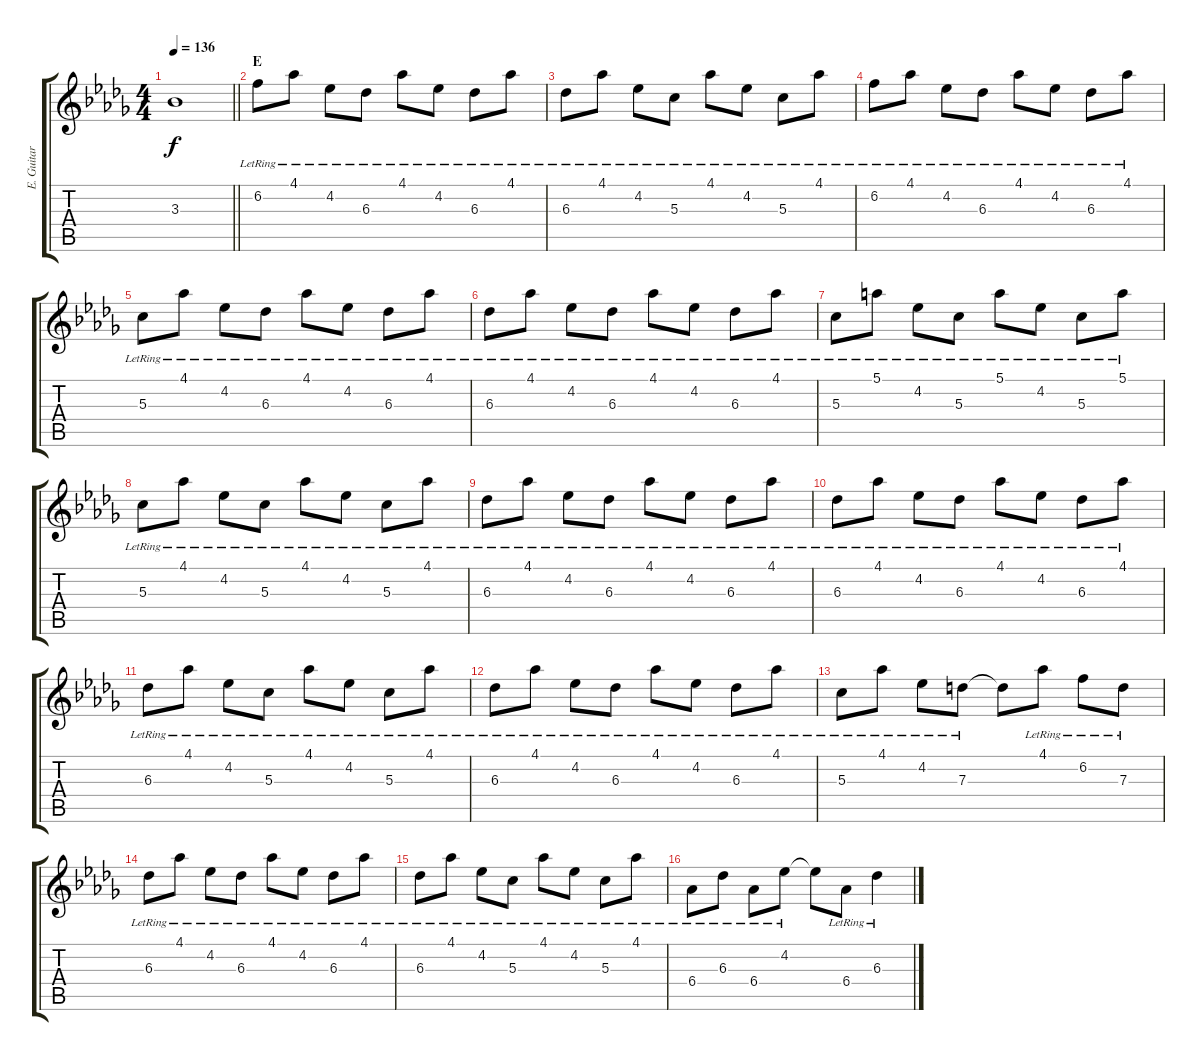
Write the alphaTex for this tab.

\track ("E. Guitar II" "E. Guitar ") {instrument electricguitarclean}
\staff {score tabs}
\tuning (E4 B3 G3 D3 A2 E2) {hide}
\ts (4 4)
\tempo 136
\clef g2
\barLineRight lightlight
\ks db
3.3{t}.1{dy f} |
\section ("" "E")
6.2{lr}.8 4.1{lr}.8 4.2{lr}.8 6.3{lr}.8 4.1{lr}.8 4.2{lr}.8 6.3{lr}.8 4.1{lr}.8 |
6.3{lr}.8 4.1{lr}.8 4.2{lr}.8 5.3{lr}.8 4.1{lr}.8 4.2{lr}.8 5.3{lr}.8 4.1{lr}.8 |
6.2{lr}.8 4.1{lr}.8 4.2{lr}.8 6.3{lr}.8 4.1{lr}.8 4.2{lr}.8 6.3{lr}.8 4.1{lr}.8 |
5.3{lr}.8 4.1{lr}.8 4.2{lr}.8 6.3{lr}.8 4.1{lr}.8 4.2{lr}.8 6.3{lr}.8 4.1{lr}.8 |
6.3{lr}.8 4.1{lr}.8 4.2{lr}.8 6.3{lr}.8 4.1{lr}.8 4.2{lr}.8 6.3{lr}.8 4.1{lr}.8 |
5.3{lr}.8 5.1{lr}.8 4.2{lr}.8 5.3{lr}.8 5.1{lr}.8 4.2{lr}.8 5.3{lr}.8 5.1{lr}.8 |
5.3{lr}.8 4.1{lr}.8 4.2{lr}.8 5.3{lr}.8 4.1{lr}.8 4.2{lr}.8 5.3{lr}.8 4.1{lr}.8 |
6.3{lr}.8 4.1{lr}.8 4.2{lr}.8 6.3{lr}.8 4.1{lr}.8 4.2{lr}.8 6.3{lr}.8 4.1{lr}.8 |
6.3{lr}.8 4.1{lr}.8 4.2{lr}.8 6.3{lr}.8 4.1{lr}.8 4.2{lr}.8 6.3{lr}.8 4.1{lr}.8 |
6.3{lr}.8 4.1{lr}.8 4.2{lr}.8 5.3{lr}.8 4.1{lr}.8 4.2{lr}.8 5.3{lr}.8 4.1{lr}.8 |
6.3{lr}.8 4.1{lr}.8 4.2{lr}.8 6.3{lr}.8 4.1{lr}.8 4.2{lr}.8 6.3{lr}.8 4.1{lr}.8 |
5.3{lr}.8 4.1{lr}.8 4.2{lr}.8 7.3{lr}.8 7.3{t}.8 4.1{lr}.8 6.2{lr}.8 7.3{lr}.8 |
6.3{lr}.8 4.1{lr}.8 4.2{lr}.8 6.3{lr}.8 4.1{lr}.8 4.2{lr}.8 6.3{lr}.8 4.1{lr}.8 |
6.3{lr}.8 4.1{lr}.8 4.2{lr}.8 5.3{lr}.8 4.1{lr}.8 4.2{lr}.8 5.3{lr}.8 4.1{lr}.8 |
6.4{lr}.8 6.3{lr}.8 6.4{lr}.8 4.2{lr}.8 4.2{t}.8 6.4{lr}.8 6.3{lr}.4
